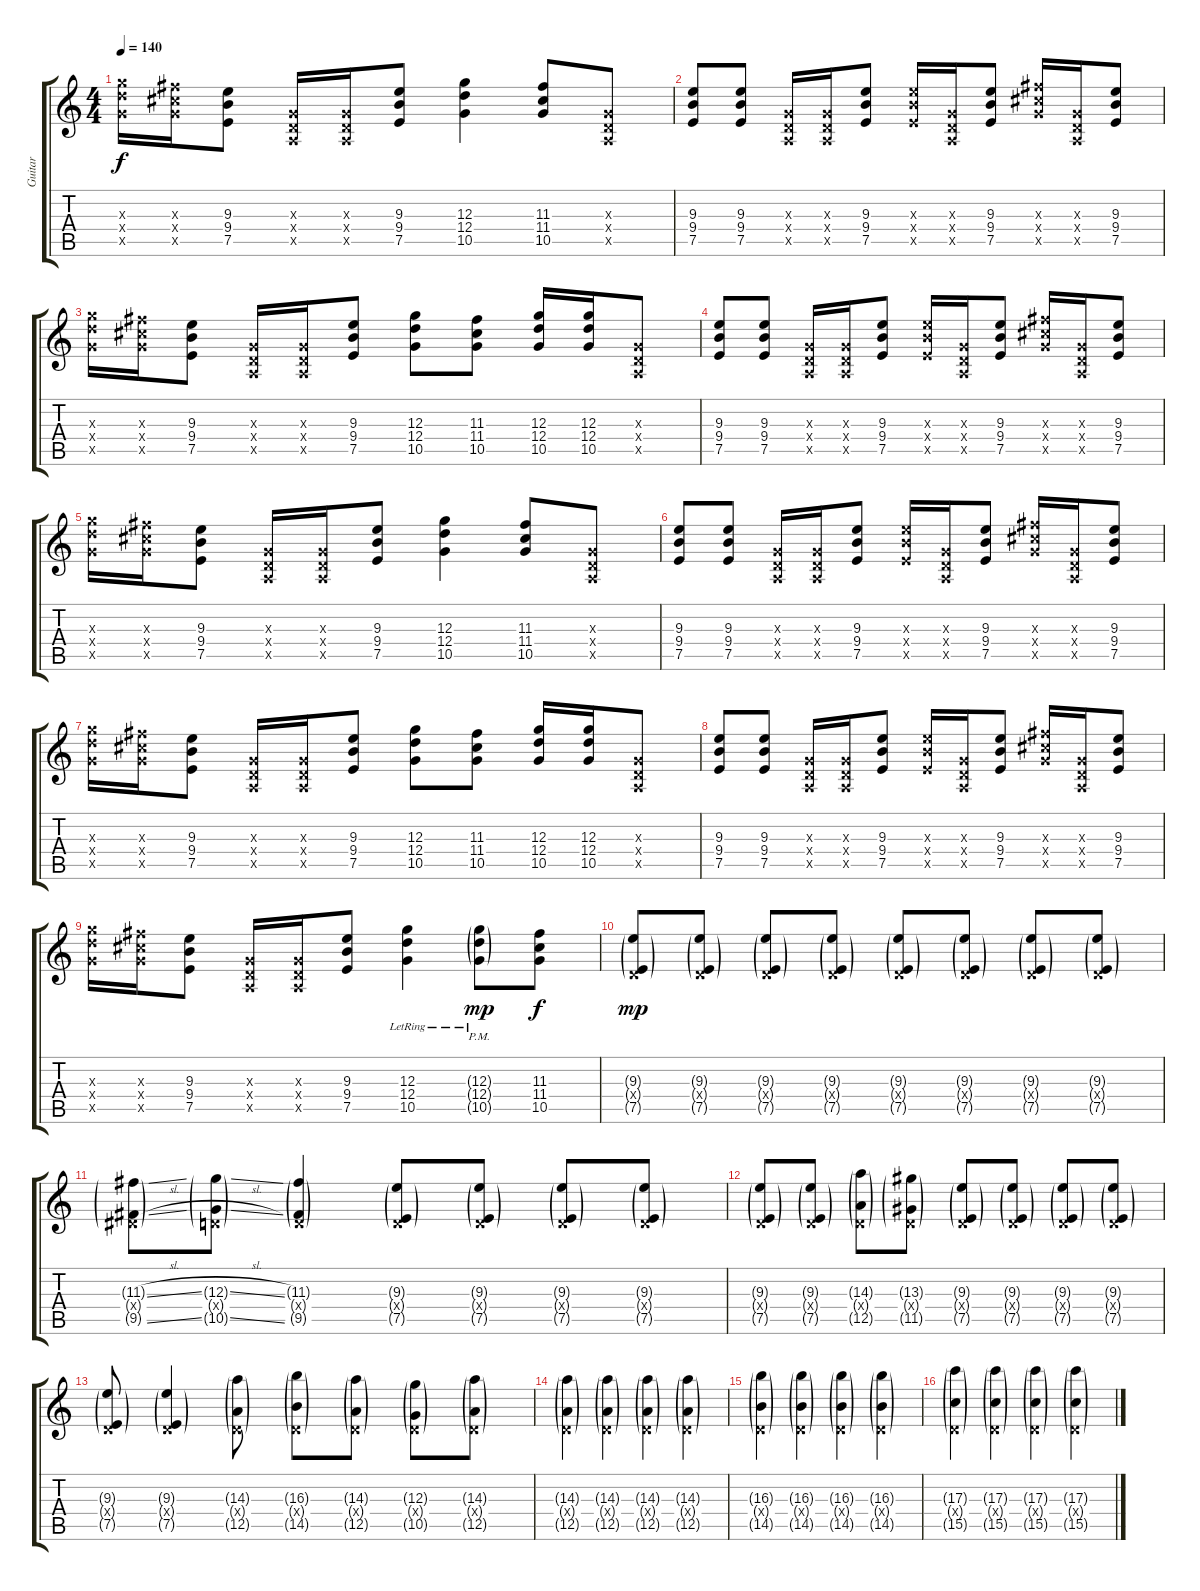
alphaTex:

\track ("Guitar" "Guitar") {instrument overdrivenguitar}
\staff {score tabs}
\tuning (E4 B3 G3 D3 A2 E2) {hide}
\ts (4 4)
\tempo 140
\clef g2
\ks c
(12.3{x} 12.4{x} 10.5{x}).16{dy f} (11.3{x} 11.4{x} 10.5{x}).16 (9.3 9.4 7.5).8 (0.3{x} 0.4{x} 0.5{x}).16 (0.3{x} 0.4{x} 0.5{x}).16 (9.3 9.4 7.5).8 (12.3 12.4 10.5).4 (11.3 11.4 10.5).8 (0.3{x} 0.4{x} 0.5{x}).8 |
(9.3 9.4 7.5).8 (9.3 9.4 7.5).8 (0.3{x} 0.4{x} 0.5{x}).16 (0.3{x} 0.4{x} 0.5{x}).16 (9.3 9.4 7.5).8 (9.3{x} 9.4{x} 7.5{x}).16 (0.3{x} 0.4{x} 0.5{x}).16 (9.3 9.4 7.5).8 (11.3{x} 11.4{x} 10.5{x}).16 (0.3{x} 0.4{x} 0.5{x}).16 (9.3 9.4 7.5).8 |
(12.3{x} 12.4{x} 10.5{x}).16 (11.3{x} 11.4{x} 10.5{x}).16 (9.3 9.4 7.5).8 (0.3{x} 0.4{x} 0.5{x}).16 (0.3{x} 0.4{x} 0.5{x}).16 (9.3 9.4 7.5).8 (12.3 12.4 10.5).8 (11.3 11.4 10.5).8 (12.3 12.4 10.5).16 (12.3 12.4 10.5).16 (0.3{x} 0.4{x} 0.5{x}).8 |
(9.3 9.4 7.5).8 (9.3 9.4 7.5).8 (0.3{x} 0.4{x} 0.5{x}).16 (0.3{x} 0.4{x} 0.5{x}).16 (9.3 9.4 7.5).8 (9.3{x} 9.4{x} 7.5{x}).16 (0.3{x} 0.4{x} 0.5{x}).16 (9.3 9.4 7.5).8 (11.3{x} 11.4{x} 10.5{x}).16 (0.3{x} 0.4{x} 0.5{x}).16 (9.3 9.4 7.5).8 |
(12.3{x} 12.4{x} 10.5{x}).16 (11.3{x} 11.4{x} 10.5{x}).16 (9.3 9.4 7.5).8 (0.3{x} 0.4{x} 0.5{x}).16 (0.3{x} 0.4{x} 0.5{x}).16 (9.3 9.4 7.5).8 (12.3 12.4 10.5).4 (11.3 11.4 10.5).8 (0.3{x} 0.4{x} 0.5{x}).8 |
(9.3 9.4 7.5).8 (9.3 9.4 7.5).8 (0.3{x} 0.4{x} 0.5{x}).16 (0.3{x} 0.4{x} 0.5{x}).16 (9.3 9.4 7.5).8 (9.3{x} 9.4{x} 7.5{x}).16 (0.3{x} 0.4{x} 0.5{x}).16 (9.3 9.4 7.5).8 (11.3{x} 11.4{x} 10.5{x}).16 (0.3{x} 0.4{x} 0.5{x}).16 (9.3 9.4 7.5).8 |
(12.3{x} 12.4{x} 10.5{x}).16 (11.3{x} 11.4{x} 10.5{x}).16 (9.3 9.4 7.5).8 (0.3{x} 0.4{x} 0.5{x}).16 (0.3{x} 0.4{x} 0.5{x}).16 (9.3 9.4 7.5).8 (12.3 12.4 10.5).8 (11.3 11.4 10.5).8 (12.3 12.4 10.5).16 (12.3 12.4 10.5).16 (0.3{x} 0.4{x} 0.5{x}).8 |
(9.3 9.4 7.5).8 (9.3 9.4 7.5).8 (0.3{x} 0.4{x} 0.5{x}).16 (0.3{x} 0.4{x} 0.5{x}).16 (9.3 9.4 7.5).8 (9.3{x} 9.4{x} 7.5{x}).16 (0.3{x} 0.4{x} 0.5{x}).16 (9.3 9.4 7.5).8 (11.3{x} 11.4{x} 10.5{x}).16 (0.3{x} 0.4{x} 0.5{x}).16 (9.3 9.4 7.5).8 |
(12.3{x} 12.4{x} 10.5{x}).16 (11.3{x} 11.4{x} 10.5{x}).16 (9.3 9.4 7.5).8 (0.3{x} 0.4{x} 0.5{x}).16 (0.3{x} 0.4{x} 0.5{x}).16 (9.3 9.4 7.5).8 (12.3{lr} 12.4{lr} 10.5{lr}).4 (12.3{g pm lr} 12.4{g pm lr} 10.5{g pm lr}).8{dy mp} (11.3 11.4 10.5).8{dy f} |
(9.3{g} 0.4{g x} 7.5{g}).8{dy mp} (9.3{g} 0.4{g x} 7.5{g}).8 (9.3{g} 0.4{g x} 7.5{g}).8 (9.3{g} 0.4{g x} 7.5{g}).8 (9.3{g} 0.4{g x} 7.5{g}).8 (9.3{g} 0.4{g x} 7.5{g}).8 (9.3{g} 0.4{g x} 7.5{g}).8 (9.3{g} 0.4{g x} 7.5{g}).8 |
(11.3{sl g} 1.4{g x} 9.5{sl g}).8 (12.3{sl g} 0.4{g x} 10.5{sl g}).8 (11.3{g} 0.4{g x} 9.5{g}).4 (9.3{g} 0.4{g x} 7.5{g}).8 (9.3{g} 0.4{g x} 7.5{g}).8 (9.3{g} 0.4{g x} 7.5{g}).8 (9.3{g} 0.4{g x} 7.5{g}).8 |
(9.3{g} 0.4{g x} 7.5{g}).8 (9.3{g} 0.4{g x} 7.5{g}).8 (14.3{g} 0.4{g x} 12.5{g}).8 (13.3{g} 0.4{g x} 11.5{g}).8 (9.3{g} 0.4{g x} 7.5{g}).8 (9.3{g} 0.4{g x} 7.5{g}).8 (9.3{g} 0.4{g x} 7.5{g}).8 (9.3{g} 0.4{g x} 7.5{g}).8 |
(9.3{g} 0.4{g x} 7.5{g}).8 (9.3{g} 0.4{g x} 7.5{g}).4 (14.3{g} 0.4{g x} 12.5{g}).8 (16.3{g} 0.4{g x} 14.5{g}).8 (14.3{g} 0.4{g x} 12.5{g}).8 (12.3{g} 0.4{g x} 10.5{g}).8 (14.3{g} 0.4{g x} 12.5{g}).8 |
(14.3{g} 0.4{g x} 12.5{g}).4 (14.3{g} 0.4{g x} 12.5{g}).4 (14.3{g} 0.4{g x} 12.5{g}).4 (14.3{g} 0.4{g x} 12.5{g}).4 |
(16.3{g} 0.4{g x} 14.5{g}).4 (16.3{g} 0.4{g x} 14.5{g}).4 (16.3{g} 0.4{g x} 14.5{g}).4 (16.3{g} 0.4{g x} 14.5{g}).4 |
(17.3{g} 0.4{g x} 15.5{g}).4 (17.3{g} 0.4{g x} 15.5{g}).4 (17.3{g} 0.4{g x} 15.5{g}).4 (17.3{g} 0.4{g x} 15.5{g}).4
